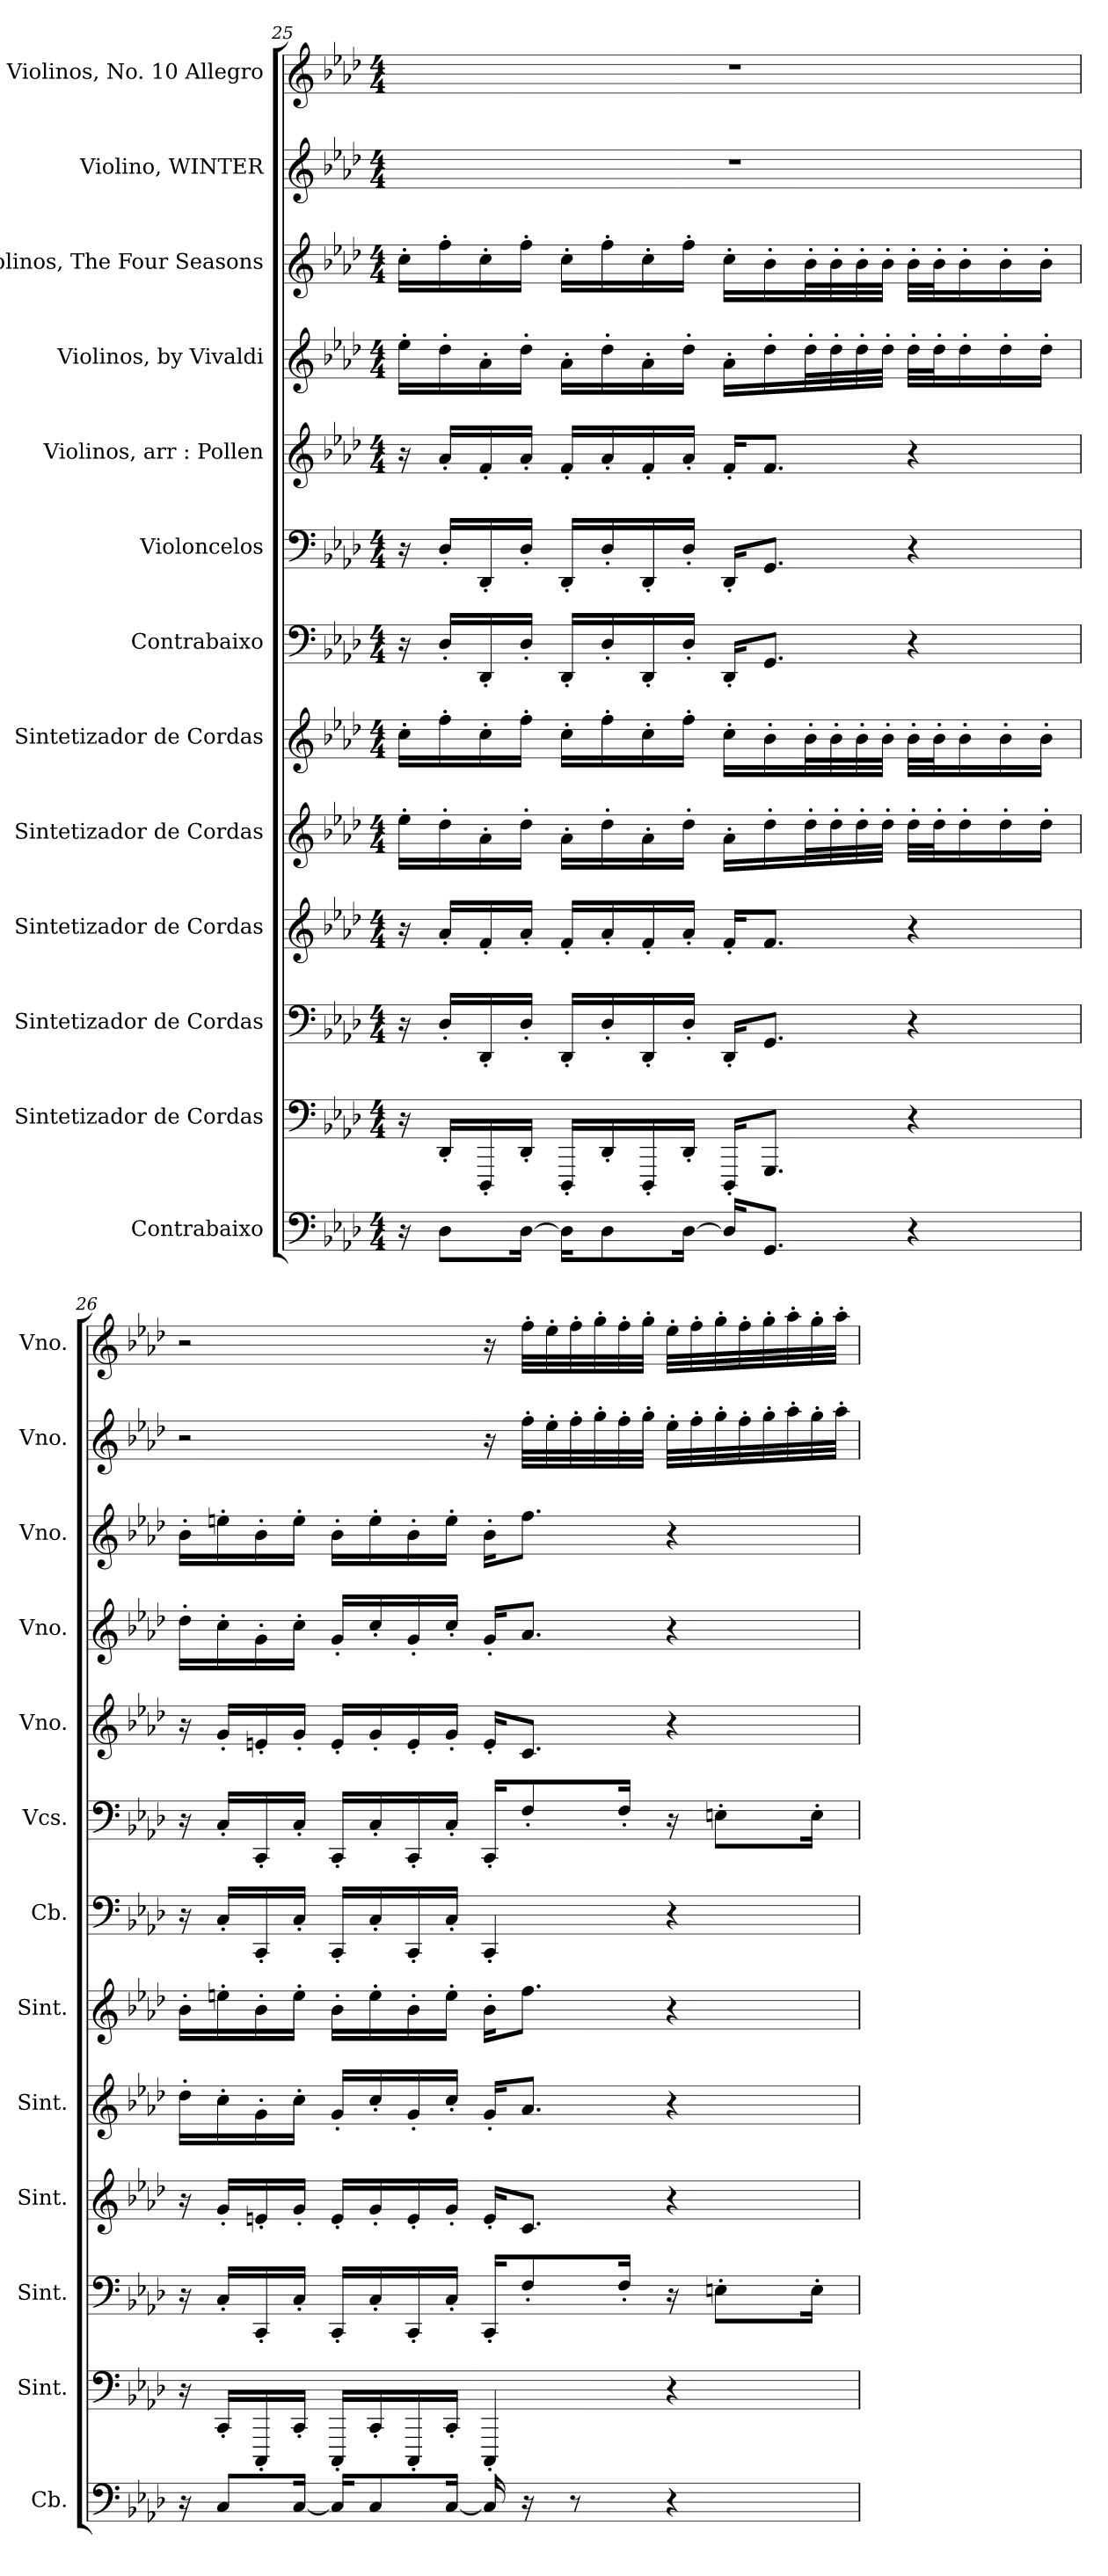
**kern	**kern	**kern	**kern	**kern	**kern	**kern	**kern	**kern	**kern	**kern	**kern	**kern
*part13	*part12	*part11	*part10	*part9	*part8	*part7	*part6	*part5	*part4	*part3	*part2	*part1
*staff13	*staff12	*staff11	*staff10	*staff9	*staff8	*staff7	*staff6	*staff5	*staff4	*staff3	*staff2	*staff1
*I"Contrabaixo	*I"Sintetizador de Cordas	*I"Sintetizador de Cordas	*I"Sintetizador de Cordas	*I"Sintetizador de Cordas	*I"Sintetizador de Cordas	*I"Contrabaixo	*I"Violoncelos	*I"Violinos, arr : Pollen	*I"Violinos, by Vivaldi	*I"Violinos, The Four Seasons	*I"Violino, WINTER	*I"Violinos, No. 10 Allegro
*I'Cb.	*I'Sint.	*I'Sint.	*I'Sint.	*I'Sint.	*I'Sint.	*I'Cb.	*I'Vcs.	*I'Vno.	*I'Vno.	*I'Vno.	*I'Vno.	*I'Vno.
!!LO:PB:g=z
*clefF4	*clefF4	*clefF4	*clefG2	*clefG2	*clefG2	*clefF4	*clefF4	*clefG2	*clefG2	*clefG2	*clefG2	*clefG2
*ITrd7c12	*	*	*	*	*	*ITrd7c12	*	*	*	*	*	*
*k[b-e-a-d-]	*k[b-e-a-d-]	*k[b-e-a-d-]	*k[b-e-a-d-]	*k[b-e-a-d-]	*k[b-e-a-d-]	*k[b-e-a-d-]	*k[b-e-a-d-]	*k[b-e-a-d-]	*k[b-e-a-d-]	*k[b-e-a-d-]	*k[b-e-a-d-]	*k[b-e-a-d-]
*M4/4	*M4/4	*M4/4	*M4/4	*M4/4	*M4/4	*M4/4	*M4/4	*M4/4	*M4/4	*M4/4	*M4/4	*M4/4
=25	=25	=25	=25	=25	=25	=25	=25	=25	=25	=25	=25	=25
16r	16r	16r	16r	16ee-'\LL	16cc'\LL	16r	16r	16r	16ee-'\LL	16cc'\LL	1r	1r
8DD-\L	16DD-'/LL	16D-'/LL	16a-'/LL	16dd-'\	16ff'\	16DD-'/LL	16D-'/LL	16a-'/LL	16dd-'\	16ff'\	.	.
.	16DDD-'/	16DD-'/	16f'/	16a-'\	16cc'\	16DDD-'/	16DD-'/	16f'/	16a-'\	16cc'\	.	.
[16DD-\Jk	16DD-'/JJ	16D-'/JJ	16a-'/JJ	16dd-'\JJ	16ff'\JJ	16DD-'/JJ	16D-'/JJ	16a-'/JJ	16dd-'\JJ	16ff'\JJ	.	.
16DD-\KL]	16DDD-'/LL	16DD-'/LL	16f'/LL	16a-'\LL	16cc'\LL	16DDD-'/LL	16DD-'/LL	16f'/LL	16a-'\LL	16cc'\LL	.	.
8DD-\	16DD-'/	16D-'/	16a-'/	16dd-'\	16ff'\	16DD-'/	16D-'/	16a-'/	16dd-'\	16ff'\	.	.
.	16DDD-'/	16DD-'/	16f'/	16a-'\	16cc'\	16DDD-'/	16DD-'/	16f'/	16a-'\	16cc'\	.	.
[16DD-\Jk	16DD-'/JJ	16D-'/JJ	16a-'/JJ	16dd-'\JJ	16ff'\JJ	16DD-'/JJ	16D-'/JJ	16a-'/JJ	16dd-'\JJ	16ff'\JJ	.	.
16DD-/KL]	16DDD-'/KL	16DD-'/KL	16f'/KL	16a-'\LL	16cc'\LL	16DDD-'/KL	16DD-'/KL	16f'/KL	16a-'\LL	16cc'\LL	.	.
8.GGG/J	8.GGG/J	8.GG/J	8.f/J	16dd-'\	16b-'\	8.GGG/J	8.GG/J	8.f/J	16dd-'\	16b-'\	.	.
.	.	.	.	32dd-'\L	32b-'\L	.	.	.	32dd-'\L	32b-'\L	.	.
.	.	.	.	32dd-'\	32b-'\	.	.	.	32dd-'\	32b-'\	.	.
.	.	.	.	32dd-'\	32b-'\	.	.	.	32dd-'\	32b-'\	.	.
.	.	.	.	32dd-'\JJJ	32b-'\JJJ	.	.	.	32dd-'\JJJ	32b-'\JJJ	.	.
4r	4r	4r	4r	32dd-'\LLL	32b-'\LLL	4r	4r	4r	32dd-'\LLL	32b-'\LLL	.	.
.	.	.	.	32dd-'\J	32b-'\J	.	.	.	32dd-'\J	32b-'\J	.	.
.	.	.	.	16dd-'\	16b-'\	.	.	.	16dd-'\	16b-'\	.	.
.	.	.	.	16dd-'\	16b-'\	.	.	.	16dd-'\	16b-'\	.	.
.	.	.	.	16dd-'\JJ	16b-'\JJ	.	.	.	16dd-'\JJ	16b-'\JJ	.	.
!!LO:PB:g=z
=26	=26	=26	=26	=26	=26	=26	=26	=26	=26	=26	=26	=26
16r	16r	16r	16r	16dd-'\LL	16b-'\LL	16r	16r	16r	16dd-'\LL	16b-'\LL	2r	2r
8CC/L	16CC'/LL	16C'/LL	16g'/LL	16cc'\	16een'\	16CC'/LL	16C'/LL	16g'/LL	16cc'\	16een'\	.	.
.	16CCC'/	16CC'/	16en'/	16g'\	16b-'\	16CCC'/	16CC'/	16en'/	16g'\	16b-'\	.	.
[16CC/Jk	16CC'/JJ	16C'/JJ	16g'/JJ	16cc'\JJ	16ee'\JJ	16CC'/JJ	16C'/JJ	16g'/JJ	16cc'\JJ	16ee'\JJ	.	.
16CC/KL]	16CCC'/LL	16CC'/LL	16e'/LL	16g'/LL	16b-'\LL	16CCC'/LL	16CC'/LL	16e'/LL	16g'/LL	16b-'\LL	.	.
8CC/	16CC'/	16C'/	16g'/	16cc'/	16ee'\	16CC'/	16C'/	16g'/	16cc'/	16ee'\	.	.
.	16CCC'/	16CC'/	16e'/	16g'/	16b-'\	16CCC'/	16CC'/	16e'/	16g'/	16b-'\	.	.
[16CC/Jk	16CC'/JJ	16C'/JJ	16g'/JJ	16cc'/JJ	16ee'\JJ	16CC'/JJ	16C'/JJ	16g'/JJ	16cc'/JJ	16ee'\JJ	.	.
16CC/]	4CCC'/	16CC'/KL	16e'/KL	16g'/KL	16b-'\KL	4CCC'/	16CC'/KL	16e'/KL	16g'/KL	16b-'\KL	16r	16r
*	*	*	*	*	*	*	*	*	*	*	*	*MM68
16r	.	8F'/	8.c/J	8.a-/J	8.ff\J	.	8F'/	8.c/J	8.a-/J	8.ff\J	32ff'\LLL	32ff'\LLL
.	.	.	.	.	.	.	.	.	.	.	32ee-'\	32ee-'\
8r	.	.	.	.	.	.	.	.	.	.	32ff'\	32ff'\
.	.	.	.	.	.	.	.	.	.	.	32gg'\	32gg'\
.	.	16F'/Jk	.	.	.	.	16F'/Jk	.	.	.	32ff'\	32ff'\
.	.	.	.	.	.	.	.	.	.	.	32gg'\JJJ	32gg'\JJJ
4r	4r	16r	4r	4r	4r	4r	16r	4r	4r	4r	32ee-'\LLL	32ee-'\LLL
.	.	.	.	.	.	.	.	.	.	.	32ff'\	32ff'\
.	.	8En'\L	.	.	.	.	8En'\L	.	.	.	32gg'\	32gg'\
.	.	.	.	.	.	.	.	.	.	.	32ff'\	32ff'\
.	.	.	.	.	.	.	.	.	.	.	32gg'\	32gg'\
.	.	.	.	.	.	.	.	.	.	.	32aa-'\	32aa-'\
.	.	16E'\Jk	.	.	.	.	16E'\Jk	.	.	.	32gg'\	32gg'\
.	.	.	.	.	.	.	.	.	.	.	32aa-'\JJJ	32aa-'\JJJ
=	=	=	=	=	=	=	=	=	=	=	=	=
*-	*-	*-	*-	*-	*-	*-	*-	*-	*-	*-	*-	*-
